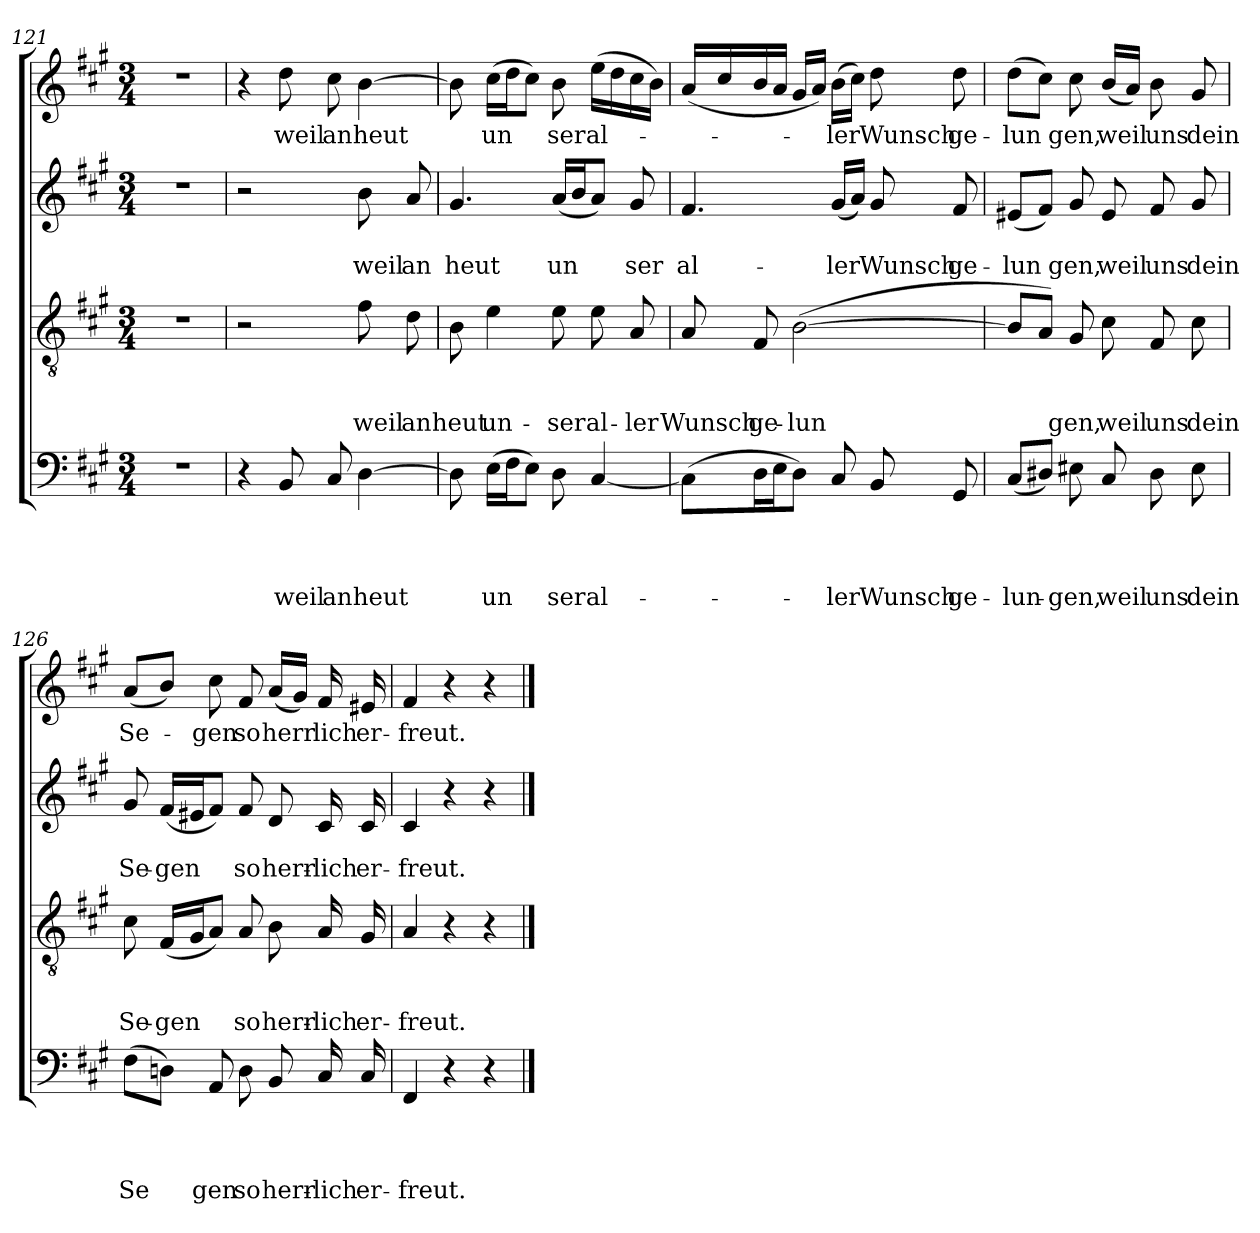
**kern	**text	**text	**text	**text	**kern	**text	**text	**text	**kern	**text	**text	**kern	**text
*part4	*part4	*part4	*part4	*part4	*part3	*part3	*part3	*part3	*part2	*part2	*part2	*part1	*part1
*staff4	*staff4	*staff4	*staff4	*staff4	*staff3	*staff3	*staff3	*staff3	*staff2	*staff2	*staff2	*staff1	*staff1
*clefF4	*	*	*	*	*clefGv2	*	*	*	*clefG2	*	*	*clefG2	*
*k[f#c#g#]	*	*	*	*	*k[f#c#g#]	*	*	*	*k[f#c#g#]	*	*	*k[f#c#g#]	*
*A:	*	*	*	*	*A:	*	*	*	*A:	*	*	*A:	*
*M3/4	*	*	*	*	*M3/4	*	*	*	*M3/4	*	*	*M3/4	*
=121	=121	=121	=121	=121	=121	=121	=121	=121	=121	=121	=121	=121	=121
2.r	.	.	.	.	2.r	.	.	.	2.r	.	.	2.r	.
=122	=122	=122	=122	=122	=122	=122	=122	=122	=122	=122	=122	=122	=122
4r	.	.	.	.	2r	.	.	.	2r	.	.	4r	.
!	!	!	!	!LO:LY:b	!	!	!	!	!	!	!	!	!LO:LY:b
8BB/	.	.	.	weil	.	.	.	.	.	.	.	8dd\	weil
!	!	!	!	!LO:LY:b	!	!	!	!	!	!	!	!	!LO:LY:b
8C#/	.	.	.	an	.	.	.	.	.	.	.	8cc#\	an
!	!	!	!	!LO:LY:b	!	!	!	!LO:LY:b	!	!	!LO:LY:b	!	!LO:LY:b
[4D\	.	.	.	heut	8f#\	.	.	weil	8b\	.	weil	[4b\	heut
!	!	!	!	!	!	!	!	!LO:LY:b	!	!	!LO:LY:b	!	!
.	.	.	.	.	8d\	.	.	an	8a/	.	an	.	.
=123	=123	=123	=123	=123	=123	=123	=123	=123	=123	=123	=123	=123	=123
!	!	!	!	!	!	!	!	!LO:LY:b	!	!	!LO:LY:b	!	!
8D\]	.	.	.	.	8B\	.	.	heut	4.g#/	.	heut	8b\]	.
!	!	!	!	!LO:LY:b	!	!	!	!LO:LY:b	!	!	!	!	!LO:LY:b
(>16E\LL	.	.	.	un	4e\	.	.	un-	.	.	.	(>16cc#\LL	un
16F#\J	.	.	.	.	.	.	.	.	.	.	.	16dd\J	.
8E\J)	.	.	.	.	.	.	.	.	.	.	.	8cc#\J)	.
!	!	!	!	!LO:LY:b	!	!	!	!LO:LY:b	!	!	!LO:LY:b	!	!LO:LY:b
8D\	.	.	.	ser	8e\	.	.	-ser	(<16a/LL	.	un	8b\	ser
.	.	.	.	.	.	.	.	.	16b/J	.	.	.	.
!	!	!	!	!LO:LY:b	!	!	!	!LO:LY:b	!	!	!	!	!LO:LY:b
[4C#/	.	.	.	al-	8e\	.	.	al-	8a/J)	.	.	(>16ee\LL	al-
.	.	.	.	.	.	.	.	.	.	.	.	16dd\	.
!	!	!	!	!	!	!	!	!LO:LY:b	!	!	!LO:LY:b	!	!
.	.	.	.	.	8A/	.	.	-ler	8g#/	.	ser	16cc#\	.
.	.	.	.	.	.	.	.	.	.	.	.	16b\JJ)	.
!!LO:LB:g=z
=124	=124	=124	=124	=124	=124	=124	=124	=124	=124	=124	=124	=124	=124
!	!	!	!	!	!	!	!	!LO:LY:b	!	!	!LO:LY:b	!	!
(>8C#\L]	.	.	.	.	8A/	.	.	Wunsch	4.f#/	.	al-	(>16a/LL	.
.	.	.	.	.	.	.	.	.	.	.	.	16cc#/	.
!	!	!	!	!	!	!	!	!LO:LY:b	!	!	!	!	!
16D\L	.	.	.	.	8F#/	.	.	ge-	.	.	.	16b/	.
16E\J	.	.	.	.	.	.	.	.	.	.	.	16a/JJ	.
!	!	!	!	!	!	!	!	!LO:LY:b	!	!	!	!	!
8D\J)	.	.	.	.	(>[2B\	.	.	-lun	.	.	.	16g#/LL	.
.	.	.	.	.	.	.	.	.	.	.	.	16a/JJ)	.
!	!	!	!	!LO:LY:b	!	!	!	!	!	!	!LO:LY:b	!	!LO:LY:b
8C#/	.	.	.	-ler	.	.	.	.	(<16g#/LL	.	-ler	(>16b\LL	-ler
.	.	.	.	.	.	.	.	.	16a/JJ)	.	.	16cc#\JJ)	.
!	!	!	!	!LO:LY:b	!	!	!	!	!	!	!LO:LY:b	!	!LO:LY:b
8BB/	.	.	.	Wunsch	.	.	.	.	8g#/	.	Wunsch	8dd\	Wunsch
!	!	!	!	!LO:LY:b	!	!	!	!	!	!	!LO:LY:b	!	!LO:LY:b
8GG#/	.	.	.	ge-	.	.	.	.	8f#/	.	ge-	8dd\	ge-
=125	=125	=125	=125	=125	=125	=125	=125	=125	=125	=125	=125	=125	=125
!	!	!	!	!LO:LY:b	!	!	!	!	!	!	!LO:LY:b	!	!LO:LY:b
(<8C#/L	.	.	.	-lun-	8B/L]	.	.	.	(<8e#X/L	.	-lun	(>8dd\L	-lun
8D#X/J)	.	.	.	.	8A/J)	.	.	.	8f#/J)	.	.	8cc#\J)	.
!	!	!	!	!LO:LY:b	!	!	!	!LO:LY:b	!	!	!LO:LY:b	!	!LO:LY:b
8E#X\	.	.	.	-gen,	8G#/	.	.	gen,	8g#/	.	gen,	8cc#\	gen,
!	!	!	!	!LO:LY:b	!	!	!	!LO:LY:b	!	!	!LO:LY:b	!	!LO:LY:b
8C#/	.	.	.	weil	8c#\	.	.	weil	8e#/	.	weil	(<16b/LL	weil
.	.	.	.	.	.	.	.	.	.	.	.	16a/JJ)	.
!	!	!	!	!LO:LY:b	!	!	!	!LO:LY:b	!	!	!LO:LY:b	!	!LO:LY:b
8D#\	.	.	.	uns	8F#/	.	.	uns	8f#/	.	uns	8b\	uns
!	!	!	!	!LO:LY:b	!	!	!	!LO:LY:b	!	!	!LO:LY:b	!	!LO:LY:b
8E#\	.	.	.	dein	8c#\	.	.	dein	8g#/	.	dein	8g#/	dein
=126	=126	=126	=126	=126	=126	=126	=126	=126	=126	=126	=126	=126	=126
!	!	!	!	!LO:LY:b	!	!	!	!LO:LY:b	!	!	!LO:LY:b	!	!LO:LY:b
(>8F#\L	.	.	.	Se	8c#\	.	.	Se-	8g#/	.	Se-	(<8a/L	Se-
!	!	!	!	!	!	!	!	!LO:LY:b	!	!	!LO:LY:b	!	!
8Dn\J)	.	.	.	.	(<16F#/LL	.	.	-gen	(<16f#/LL	.	-gen	8b/J)	.
.	.	.	.	.	16G#/J	.	.	.	16e#X/J	.	.	.	.
!	!	!	!	!LO:LY:b	!	!	!	!	!	!	!	!	!LO:LY:b
8AA/	.	.	.	gen	8A/J)	.	.	.	8f#/J)	.	.	8cc#\	-gen
!	!	!	!	!LO:LY:b	!	!	!	!LO:LY:b	!	!	!LO:LY:b	!	!LO:LY:b
8D\	.	.	.	so	8A/	.	.	so	8f#/	.	so	8f#/	so
!	!	!	!	!LO:LY:b	!	!	!	!LO:LY:b	!	!	!LO:LY:b	!	!LO:LY:b
8BB/	.	.	.	herr-	8B\	.	.	herr-	8d/	.	herr-	(<16a/LL	herr
.	.	.	.	.	.	.	.	.	.	.	.	16g#/JJ)	.
!	!	!	!	!LO:LY:b	!	!	!	!LO:LY:b	!	!	!LO:LY:b	!	!LO:LY:b
16C#/	.	.	.	-lich	16A/	.	.	-lich	16c#/	.	-lich	16f#/	lich
!	!	!	!	!LO:LY:b	!	!	!	!LO:LY:b	!	!	!LO:LY:b	!	!LO:LY:b
16C#/	.	.	.	er-	16G#/	.	.	er-	16c#/	.	er-	16e#X/	er-
=127	=127	=127	=127	=127	=127	=127	=127	=127	=127	=127	=127	=127	=127
!	!	!	!	!LO:LY:b	!	!	!	!LO:LY:b	!	!	!LO:LY:b	!	!LO:LY:b
4FF#/	.	.	.	-freut.	4A/	.	.	-freut.	4c#/	.	-freut.	4f#/	-freut.
4r	.	.	.	.	4r	.	.	.	4r	.	.	4r	.
4r	.	.	.	.	4r	.	.	.	4r	.	.	4r	.
==	==	==	==	==	==	==	==	==	==	==	==	==	==
*-	*-	*-	*-	*-	*-	*-	*-	*-	*-	*-	*-	*-	*-
